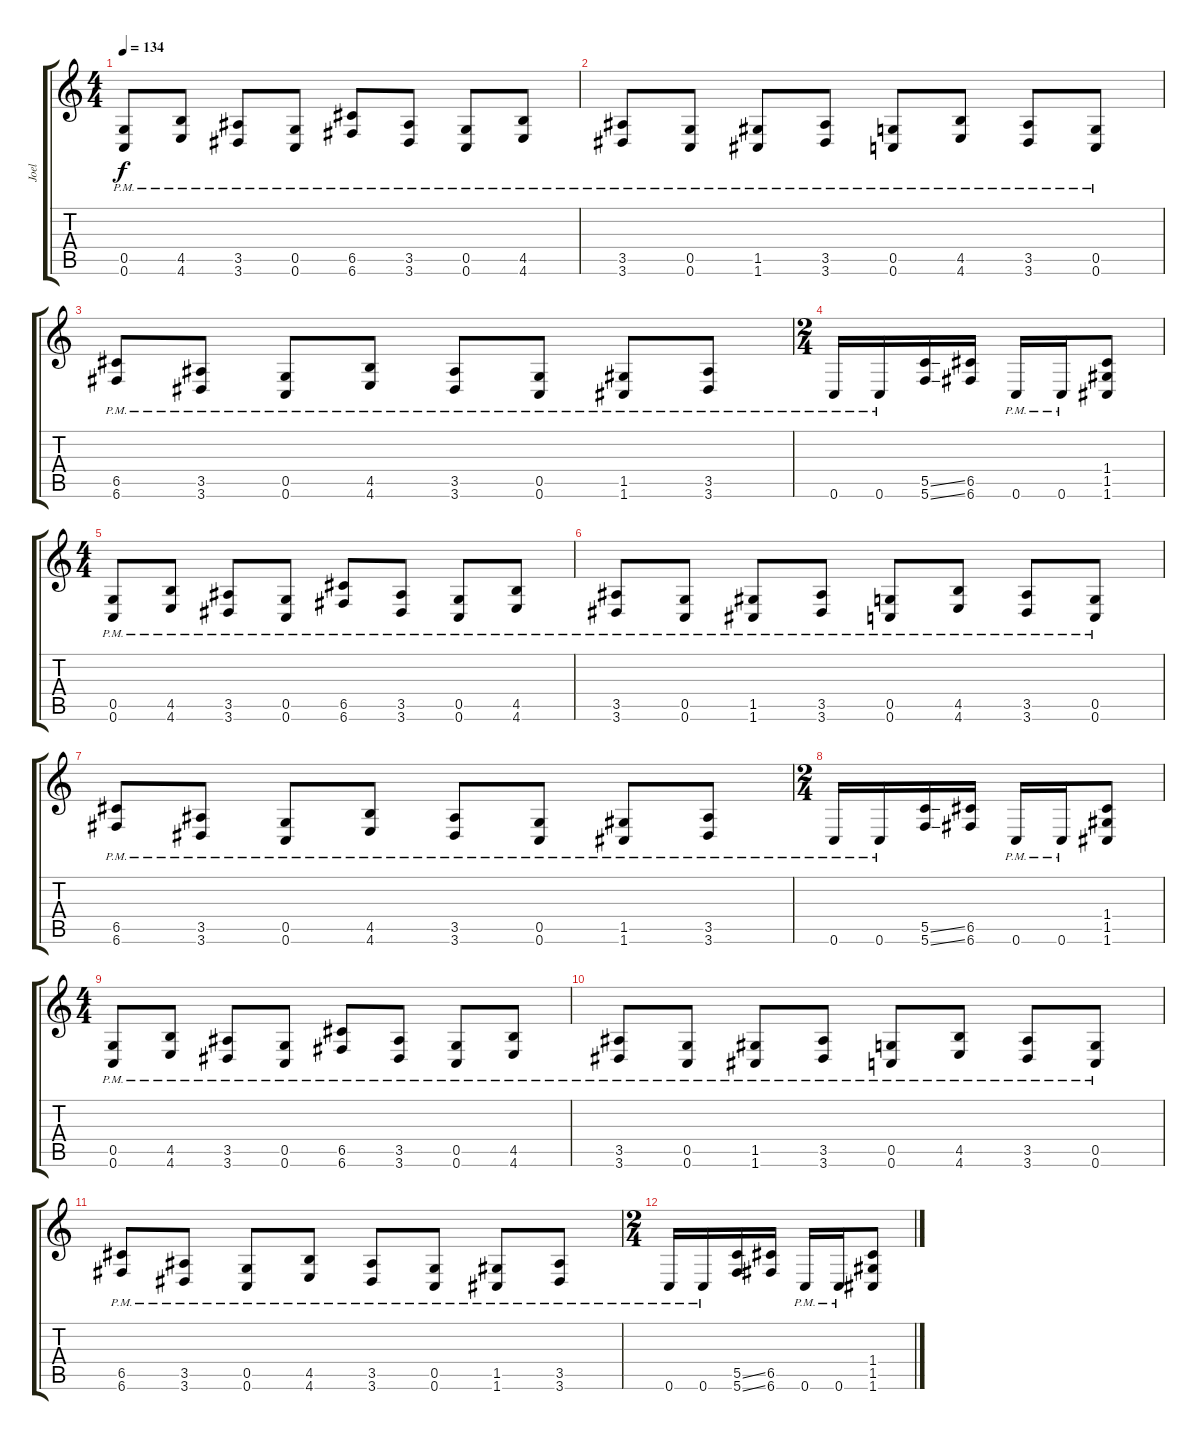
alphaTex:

\track ("Joel" "Joel") {instrument distortionguitar}
\staff {score tabs}
\tuning (D4 A3 F3 C3 G2 C2) {hide}
\ts (4 4)
\tempo 134
\clef g2
\ks c
(0.5{pm} 0.6{pm}).8{dy f} (4.5{pm} 4.6{pm}).8 (3.5{pm} 3.6{pm}).8 (0.5{pm} 0.6{pm}).8 (6.5{pm} 6.6{pm}).8 (3.5{pm} 3.6{pm}).8 (0.5{pm} 0.6{pm}).8 (4.5{pm} 4.6{pm}).8 |
(3.5{pm} 3.6{pm}).8 (0.5{pm} 0.6{pm}).8 (1.5{pm} 1.6{pm}).8 (3.5{pm} 3.6{pm}).8 (0.5{pm} 0.6{pm}).8 (4.5{pm} 4.6{pm}).8 (3.5{pm} 3.6{pm}).8 (0.5{pm} 0.6{pm}).8 |
(6.5{pm} 6.6{pm}).8 (3.5{pm} 3.6{pm}).8 (0.5{pm} 0.6{pm}).8 (4.5{pm} 4.6{pm}).8 (3.5{pm} 3.6{pm}).8 (0.5{pm} 0.6{pm}).8 (1.5{pm} 1.6{pm}).8 (3.5{pm} 3.6{pm}).8 |
\ts (2 4)
0.6{pm}.16 0.6{pm}.16 (5.5{ss} 5.6{ss}).16 (6.5 6.6).16 0.6{pm}.16 0.6{pm}.16 (1.4 1.5 1.6).8 |
\ts (4 4)
(0.5{pm} 0.6{pm}).8 (4.5{pm} 4.6{pm}).8 (3.5{pm} 3.6{pm}).8 (0.5{pm} 0.6{pm}).8 (6.5{pm} 6.6{pm}).8 (3.5{pm} 3.6{pm}).8 (0.5{pm} 0.6{pm}).8 (4.5{pm} 4.6{pm}).8 |
(3.5{pm} 3.6{pm}).8 (0.5{pm} 0.6{pm}).8 (1.5{pm} 1.6{pm}).8 (3.5{pm} 3.6{pm}).8 (0.5{pm} 0.6{pm}).8 (4.5{pm} 4.6{pm}).8 (3.5{pm} 3.6{pm}).8 (0.5{pm} 0.6{pm}).8 |
(6.5{pm} 6.6{pm}).8 (3.5{pm} 3.6{pm}).8 (0.5{pm} 0.6{pm}).8 (4.5{pm} 4.6{pm}).8 (3.5{pm} 3.6{pm}).8 (0.5{pm} 0.6{pm}).8 (1.5{pm} 1.6{pm}).8 (3.5{pm} 3.6{pm}).8 |
\ts (2 4)
0.6{pm}.16 0.6{pm}.16 (5.5{ss} 5.6{ss}).16 (6.5 6.6).16 0.6{pm}.16 0.6{pm}.16 (1.4 1.5 1.6).8 |
\ts (4 4)
(0.5{pm} 0.6{pm}).8 (4.5{pm} 4.6{pm}).8 (3.5{pm} 3.6{pm}).8 (0.5{pm} 0.6{pm}).8 (6.5{pm} 6.6{pm}).8 (3.5{pm} 3.6{pm}).8 (0.5{pm} 0.6{pm}).8 (4.5{pm} 4.6{pm}).8 |
(3.5{pm} 3.6{pm}).8 (0.5{pm} 0.6{pm}).8 (1.5{pm} 1.6{pm}).8 (3.5{pm} 3.6{pm}).8 (0.5{pm} 0.6{pm}).8 (4.5{pm} 4.6{pm}).8 (3.5{pm} 3.6{pm}).8 (0.5{pm} 0.6{pm}).8 |
(6.5{pm} 6.6{pm}).8 (3.5{pm} 3.6{pm}).8 (0.5{pm} 0.6{pm}).8 (4.5{pm} 4.6{pm}).8 (3.5{pm} 3.6{pm}).8 (0.5{pm} 0.6{pm}).8 (1.5{pm} 1.6{pm}).8 (3.5{pm} 3.6{pm}).8 |
\ts (2 4)
0.6{pm}.16 0.6{pm}.16 (5.5{ss} 5.6{ss}).16 (6.5 6.6).16 0.6{pm}.16 0.6{pm}.16 (1.4 1.5 1.6).8
